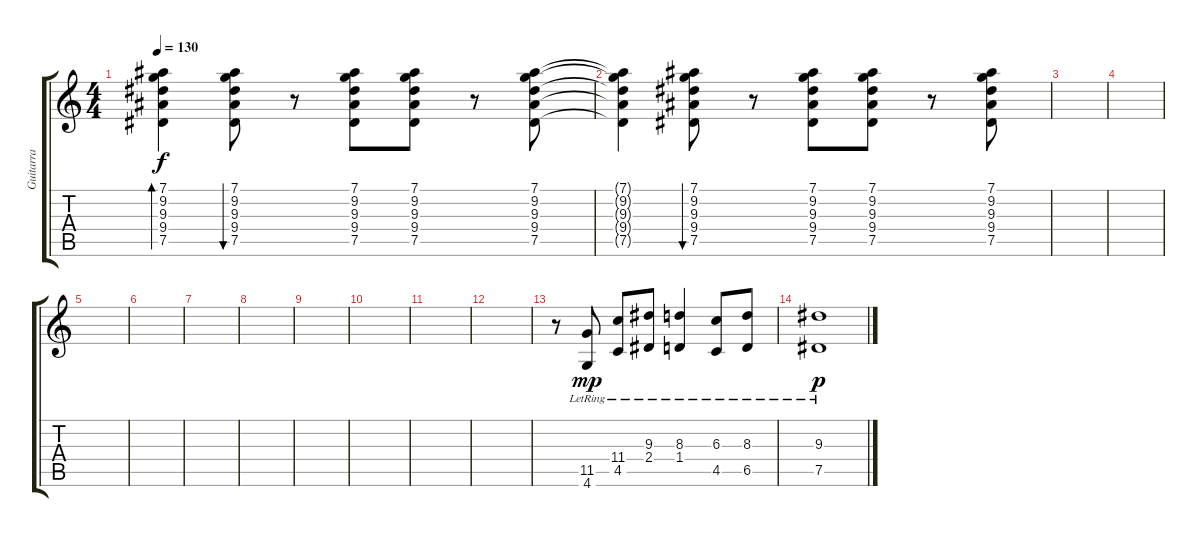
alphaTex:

\track ("Guitarra " "Guitarra ") {instrument overdrivenguitar}
\staff {score tabs}
\tuning (Eb4 Bb3 Gb3 Db3 Ab2 Eb2) {hide}
\ts (4 4)
\tempo 130
\clef g2
\ks c
(7.1 9.2 9.3 9.4 7.5).4{bd 60 dy f} (7.1 9.2 9.3 9.4 7.5).8{bu 30} r.8 (7.1 9.2 9.3 9.4 7.5).8 (7.1 9.2 9.3 9.4 7.5).8 r.8 (7.1 9.2 9.3 9.4 7.5).8 |
(7.1{t} 9.2{t} 9.3{t} 9.4{t} 7.5{t}).4 (7.1 9.2 9.3 9.4 7.5).8{bu 30} r.8 (7.1 9.2 9.3 9.4 7.5).8 (7.1 9.2 9.3 9.4 7.5).8 r.8 (7.1 9.2 9.3 9.4 7.5).8 |
|
|
|
|
|
|
|
|
|
|
r.8{volume 9 instrument electricguitarclean} (11.5{lr} 4.6{lr}).8{dy mp} (11.4{lr} 4.5{lr}).8 (9.3{lr} 2.4{lr}).8 (8.3{lr} 1.4{lr}).4 (6.3{lr} 4.5{lr}).8 (8.3{lr} 6.5{lr}).8 |
(9.3{lr} 7.5{lr}).1{dy p}
